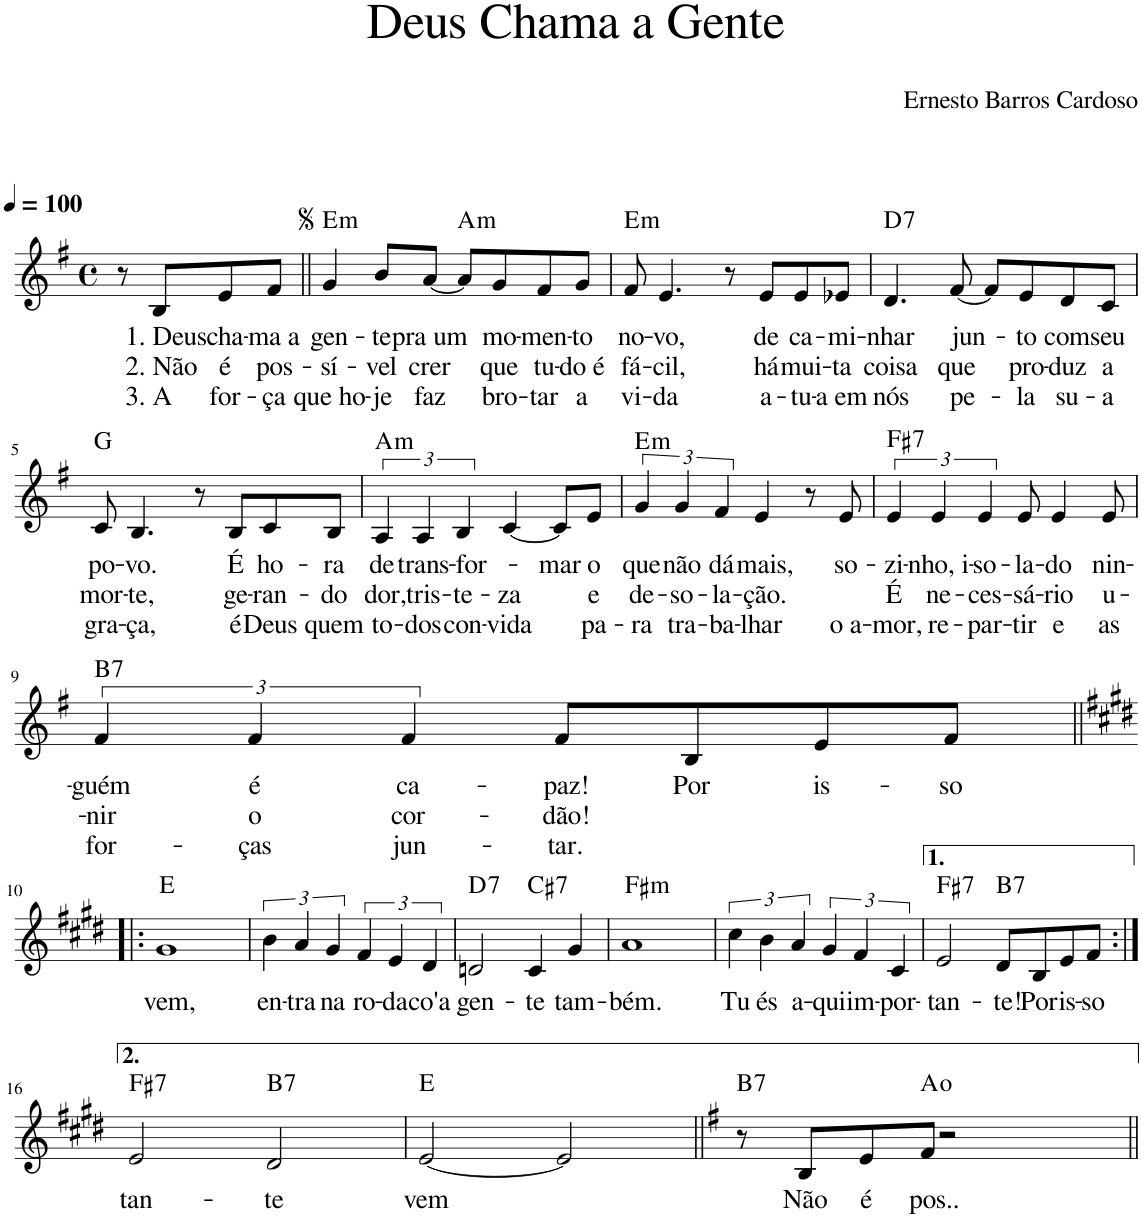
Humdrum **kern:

**kern	**text	**text	**text	**harte
*part1	*part1	*part1	*part1	*part1
*staff1	*staff1	*staff1	*staff1	*
*I"Voz	*	*	*	*
*I'Vo.	*	*	*	*
*clefG2	*	*	*	*
*k[f#]	*	*	*	*
*M4/4	*	*	*	*
*met(c)	*	*	*	*
*MM100	*	*	*	*
=1	=1	=1	=1	=1
8r	.	.	.	.
!	!LO:LY:b	!LO:LY:b	!LO:LY:b	!
8B/L	1. Deus	2. Não	3. A	.
!	!LO:LY:b	!LO:LY:b	!LO:LY:b	!
8e/	cha-	é	for-	.
!	!LO:LY:b	!LO:LY:b	!LO:LY:b	!
8f#/J	-ma a	pos-	-ça	.
=2||	=2||	=2||	=2||	=2||
!	!LO:LY:b	!LO:LY:b	!LO:LY:b	!LO:H:kt=m
4g/	gen-	-sí-	que ho-	E:min
!	!LO:LY:b	!LO:LY:b	!LO:LY:b	!
8b/L	-te	-vel	-je	.
!	!LO:LY:b	!LO:LY:b	!LO:LY:b	!
[8a/J	pra um	crer	faz	.
!	!	!	!	!LO:H:kt=m
8a/L]	.	.	.	A:min
!	!LO:LY:b	!LO:LY:b	!LO:LY:b	!
8g/	mo-	que	bro-	.
!	!LO:LY:b	!LO:LY:b	!LO:LY:b	!
8f#/	-men-	tu-	-tar	.
!	!LO:LY:b	!LO:LY:b	!LO:LY:b	!
8g/J	-to	-do é	a	.
=3	=3	=3	=3	=3
!	!LO:LY:b	!LO:LY:b	!LO:LY:b	!LO:H:kt=m
8f#/	no-	fá-	vi-	E:min
!	!LO:LY:b	!LO:LY:b	!LO:LY:b	!
4.e/	-vo,	-cil,	-da	.
8r	.	.	.	.
!	!LO:LY:b	!LO:LY:b	!LO:LY:b	!
8e/L	de	há	a-	.
!	!LO:LY:b	!LO:LY:b	!LO:LY:b	!
8e/	ca-	mui-	-tu-	.
!	!LO:LY:b	!LO:LY:b	!LO:LY:b	!
8e-X/J	-mi-	-ta	-a em	.
=4	=4	=4	=4	=4
!	!LO:LY:b	!LO:LY:b	!LO:LY:b	!LO:H:kt=7
4.d/	-nhar	coisa	nós	D:7
!	!LO:LY:b	!LO:LY:b	!LO:LY:b	!
[8f#/	jun-	que	pe-	.
8f#/L]	.	.	.	.
!	!LO:LY:b	!LO:LY:b	!LO:LY:b	!
8e/	-to	pro-	-la	.
!	!LO:LY:b	!LO:LY:b	!LO:LY:b	!
8d/	com	-duz	su-	.
!	!LO:LY:b	!LO:LY:b	!LO:LY:b	!
8c/J	seu	a	-a	.
!!LO:LB:g=z
=5	=5	=5	=5	=5
!	!LO:LY:b	!LO:LY:b	!LO:LY:b	!
8c/	po-	mor-	gra-	G:maj
!	!LO:LY:b	!LO:LY:b	!LO:LY:b	!
4.B/	-vo.	-te,	-ça,	.
8r	.	.	.	.
!	!LO:LY:b	!LO:LY:b	!LO:LY:b	!
8B/L	É	ge-	é	.
!	!LO:LY:b	!LO:LY:b	!LO:LY:b	!
8c/	ho-	-ran-	Deus	.
!	!LO:LY:b	!LO:LY:b	!LO:LY:b	!
8B/J	-ra	-do	quem	.
=6	=6	=6	=6	=6
!	!LO:LY:b	!LO:LY:b	!LO:LY:b	!LO:H:kt=m
6A/	de	dor,	to-	A:min
!	!LO:LY:b	!LO:LY:b	!LO:LY:b	!
6A/	trans-	tris-	-dos	.
!	!LO:LY:b	!LO:LY:b	!LO:LY:b	!
6B/	-for-	-te-	con-	.
!	!	!LO:LY:b	!LO:LY:b	!
[4c/	.	-za	-vida	.
!	!LO:LY:b	!	!	!
8c/L]	-mar	.	.	.
!	!LO:LY:b	!LO:LY:b	!LO:LY:b	!
8e/J	o	e	pa-	.
=7	=7	=7	=7	=7
!	!LO:LY:b	!LO:LY:b	!LO:LY:b	!LO:H:kt=m
6g/	que	de-	-ra	E:min
!	!LO:LY:b	!LO:LY:b	!LO:LY:b	!
6g/	não	-so-	tra-	.
!	!LO:LY:b	!LO:LY:b	!LO:LY:b	!
6f#/	dá	-la-	-ba-	.
!	!LO:LY:b	!LO:LY:b	!LO:LY:b	!
4e/	mais,	-ção.	-lhar	.
8r	.	.	.	.
!	!LO:LY:b	!	!LO:LY:b	!
8e/	so-	.	o a-	.
=8	=8	=8	=8	=8
!	!LO:LY:b	!LO:LY:b	!LO:LY:b	!LO:H:kt=7
6e/	-zi-	É	-mor,	F#:7
!	!LO:LY:b	!LO:LY:b	!LO:LY:b	!
6e/	-nho, i-	ne-	re-	.
!	!LO:LY:b	!LO:LY:b	!LO:LY:b	!
6e/	-so-	-ces-	-par-	.
!	!LO:LY:b	!LO:LY:b	!LO:LY:b	!
8e/	-la-	-sá-	-tir	.
!	!LO:LY:b	!LO:LY:b	!LO:LY:b	!
4e/	-do	-rio	e	.
!	!LO:LY:b	!LO:LY:b	!LO:LY:b	!
8e/	nin-	u-	as	.
!!LO:LB:g=z
=9	=9	=9	=9	=9
!	!LO:LY:b	!LO:LY:b	!LO:LY:b	!LO:H:kt=7
6f#/	-guém	-nir	for-	B:7
!	!LO:LY:b	!LO:LY:b	!LO:LY:b	!
6f#/	é	o	-ças	.
!	!LO:LY:b	!LO:LY:b	!LO:LY:b	!
6f#/	ca-	cor-	jun-	.
!	!LO:LY:b	!LO:LY:b	!LO:LY:b	!
8f#/L	-paz!	-dão!	-tar.	.
!	!LO:LY:b	!	!	!
8B/	Por	.	.	.
!	!LO:LY:b	!	!	!
8e/	is-	.	.	.
!	!LO:LY:b	!	!	!
8f#/J	-so	.	.	.
!!LO:LB:g=z
=10!|:	=10!|:	=10!|:	=10!|:	=10!|:
*k[f#c#g#d#]	*	*	*	*
!	!LO:LY:b	!	!	!
1g#	vem,	.	.	E:maj
=11	=11	=11	=11	=11
!	!LO:LY:b	!	!	!
6b\	en-	.	.	.
!	!LO:LY:b	!	!	!
6a/	-tra	.	.	.
!	!LO:LY:b	!	!	!
6g#/	na	.	.	.
!	!LO:LY:b	!	!	!
6f#/	ro-	.	.	.
!	!LO:LY:b	!	!	!
6e/	-da	.	.	.
!	!LO:LY:b	!	!	!
6d#/	co'a	.	.	.
=12	=12	=12	=12	=12
!	!LO:LY:b	!	!	!LO:H:kt=7
2dn/	gen-	.	.	D:7
!	!LO:LY:b	!	!	!LO:H:kt=7
4c#/	-te	.	.	C#:7
!	!LO:LY:b	!	!	!
4g#/	tam-	.	.	.
=13	=13	=13	=13	=13
!	!LO:LY:b	!	!	!LO:H:kt=m
1a	-bém.	.	.	F#:min
=14	=14	=14	=14	=14
!	!LO:LY:b	!	!	!
6cc#\	Tu	.	.	.
!	!LO:LY:b	!	!	!
6b\	és	.	.	.
!	!LO:LY:b	!	!	!
6a/	a-	.	.	.
!	!LO:LY:b	!	!	!
6g#/	-qui	.	.	.
!	!LO:LY:b	!	!	!
6f#/	im-	.	.	.
!	!LO:LY:b	!	!	!
6c#/	-por-	.	.	.
=15	=15	=15	=15	=15
!	!LO:LY:b	!	!	!LO:H:kt=7
2e/	-tan-	.	.	F#:7
!	!LO:LY:b	!	!	!LO:H:kt=7
8d#/L	-te!	.	.	B:7
!	!LO:LY:b	!	!	!
8B/	Por	.	.	.
!	!LO:LY:b	!	!	!
8e/	is-	.	.	.
!	!LO:LY:b	!	!	!
8f#/J	-so	.	.	.
!!LO:LB:g=z
=16:|!	=16:|!	=16:|!	=16:|!	=16:|!
!	!LO:LY:b	!	!	!LO:H:kt=7
2e/	tan-	.	.	F#:7
!	!LO:LY:b	!	!	!LO:H:kt=7
2d#/	-te	.	.	B:7
=17	=17	=17	=17	=17
!	!LO:LY:b	!	!	!
[2e/	vem	.	.	E:maj
2e/]	.	.	.	.
=18||	=18||	=18||	=18||	=18||
*k[f#]	*	*	*	*
!	!	!	!	!LO:H:kt=7
8r	.	.	.	B:7
!	!LO:LY:b	!	!	!
8B/L	Não	.	.	.
!	!LO:LY:b	!	!	!
8e/	é	.	.	.
!	!LO:LY:b	!	!	!
8f#/J	pos..	.	.	A:dim
2r	.	.	.	.
=||	=||	=||	=||	=||
*-	*-	*-	*-	*-
